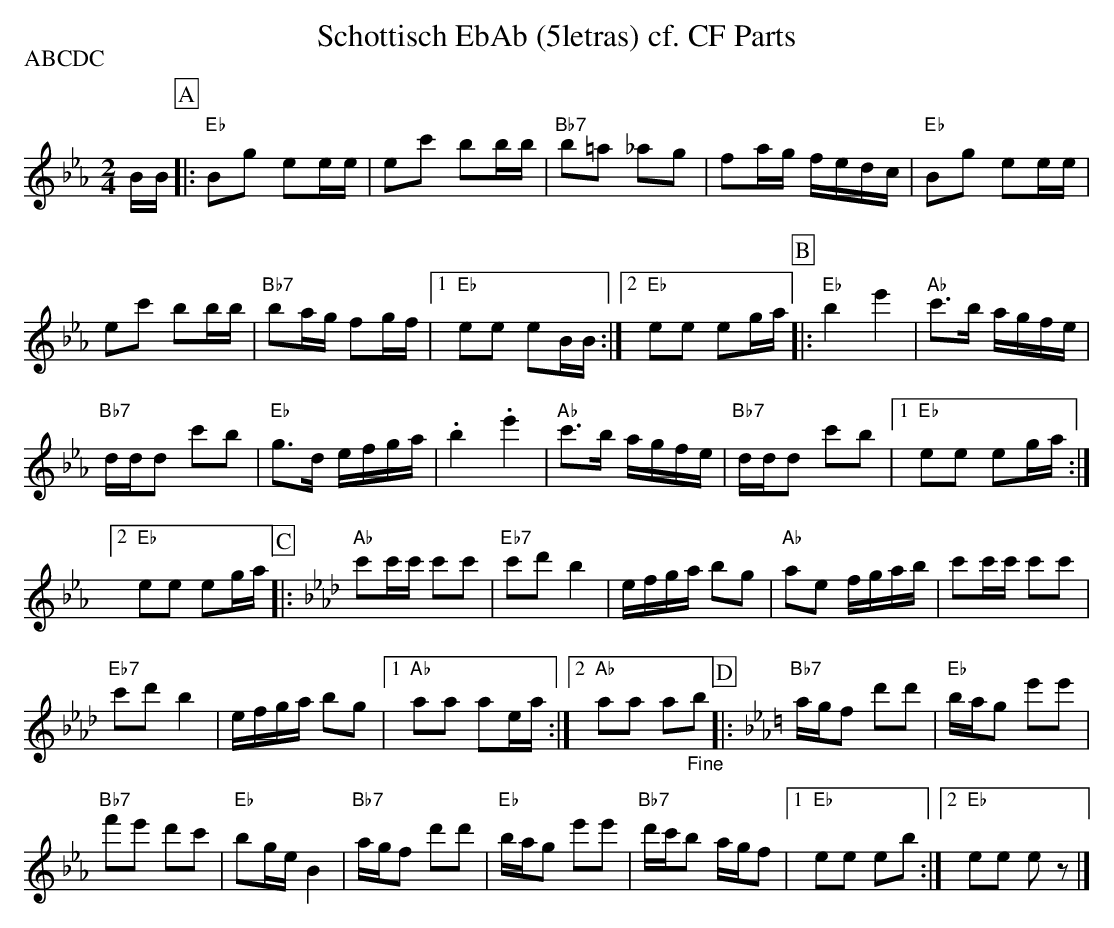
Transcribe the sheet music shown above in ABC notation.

X:1
T:Schottisch EbAb (5letras) cf. CF Parts
P:ABCDC
M:2/4
L:1/16
K:Ebmaj%%MIDI gchordon
BB [P:A] |: "Eb"B2g2 e2ee | e2c'2 b2bb | "Bb7"b2=a2 _a2g2 | f2ag fedc | "Eb"B2g2 e2ee |
e2c'2 b2bb | "Bb7"b2ag f2gf |1 "Eb"e2e2 e2BB :|2 "Eb"e2e2 e2ga [P:B] |: "Eb"b4e'4 | "Ab"c'3b agfe |
"Bb7"ddd2 c'2b2 | "Eb"g3d efga | .b4.e'4 | "Ab"c'3b agfe | "Bb7"ddd2 c'2b2 |1 "Eb"e2e2 e2ga :|2
"Eb"e2e2 e2ga [P:C] |: [K:Abmaj] "Ab"c'2c'c' c'2c'2 | "Eb7"c'2d'2 b4 | efga b2g2 | "Ab"a2e2 fgab | c'2c'c' c'2c'2 |
"Eb7"c'2d'2b4 | efga b2g2 |1 "Ab"a2a2 a2ea :|2 "Ab"a2a2 a2"_Fine"b2 [P:D] |: [K:Ebmaj] "Bb7"agf2 d'2d'2 | "Eb"bag2 e'2e'2 |
"Bb7"f'2e'2 d'2c'2 | "Eb"b2geB4 | "Bb7"agf2 d'2d'2 | "Eb"bag2 e'2e'2 | "Bb7"d'c'b2 agf2 |1 "Eb"e2e2 e2b2 :|2 "Eb"e2e2 e2z2 |]
